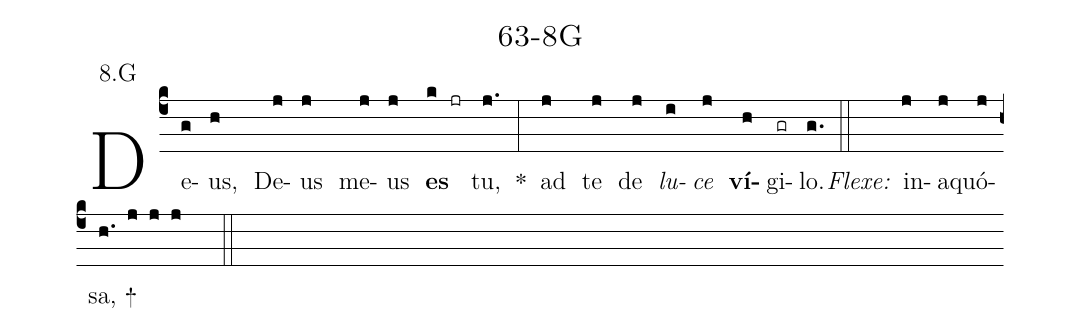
name: 63-8G;
annotation: 8.G;
%%
(c4) De(g)us,(h) De(j)us(j) me(j)us(j) <b>es</b>(k jr) tu,(j.) <sp>*</sp>(:) ad(j) te(j) de(j) <i>lu</i>(i)<i>ce</i>(j) <b>ví</b>(h)gi(gr)lo.(g.) (::)
<i>Flexe:</i>()  in(j)a(j)quó(j)sa, <sp>+</sp>(h. j j j  ::)

%E(j) u(j) o(i) u(j) a(h) e.(g.) (::)
